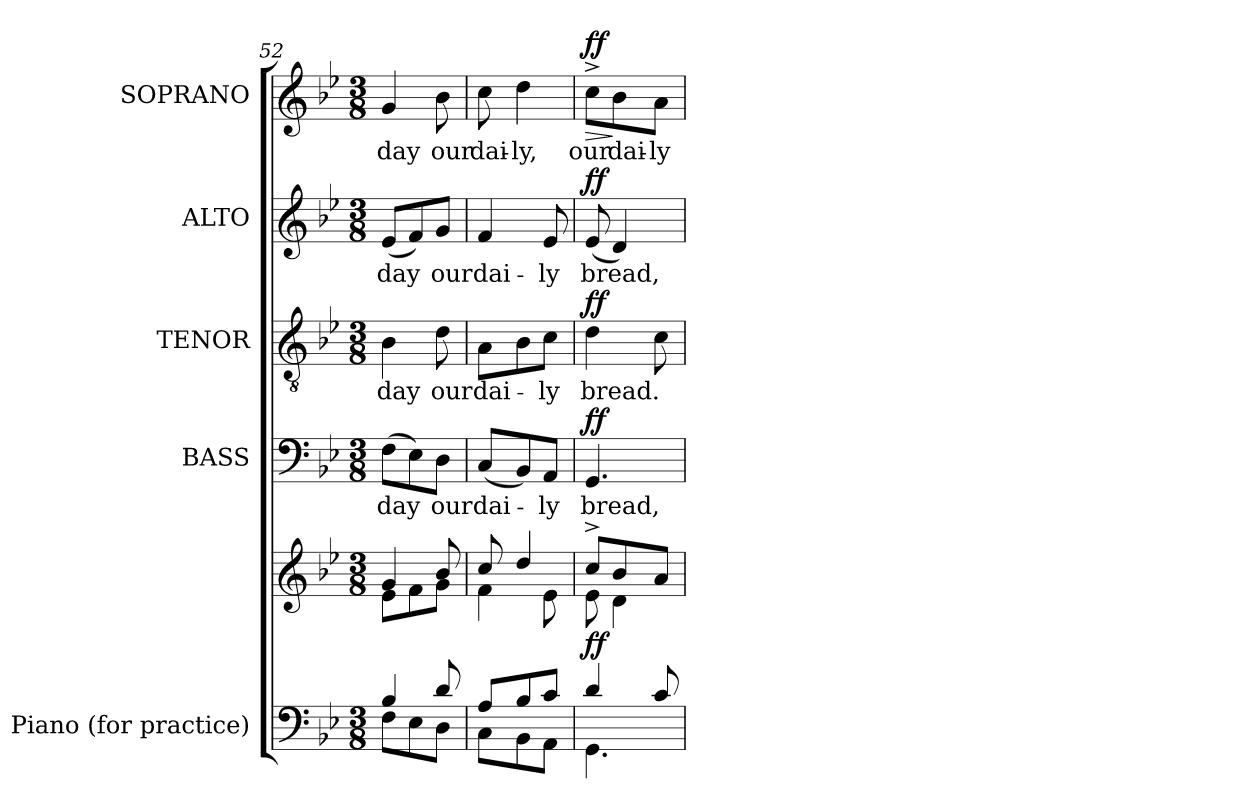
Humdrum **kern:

**kern	**kern	**dynam	**kern	**text	**dynam	**kern	**text	**dynam	**kern	**text	**dynam	**kern	**text	**dynam
*part5	*part5	*part5	*part4	*part4	*part4	*part3	*part3	*part3	*part2	*part2	*part2	*part1	*part1	*part1
*staff6	*staff5	*staff5/6	*staff4	*staff4	*staff4	*staff3	*staff3	*staff3	*staff2	*staff2	*staff2	*staff1	*staff1	*staff1
*I"Piano      (for practice)	*	*	*I"BASS	*	*	*I"TENOR	*	*	*I"ALTO	*	*	*I"SOPRANO	*	*
*I'Pno.	*	*	*I'B.	*	*	*I'T.	*	*	*I'A.	*	*	*I'S.	*	*
*clefF4	*clefG2	*	*clefF4	*	*	*clefGv2	*	*	*clefG2	*	*	*clefG2	*	*
*	*	*	*	*	*	*ITrd7c12	*	*	*	*	*	*	*	*
*k[b-e-]	*k[b-e-]	*	*k[b-e-]	*	*	*k[b-e-]	*	*	*k[b-e-]	*	*	*k[b-e-]	*	*
*B-:	*B-:	*	*B-:	*	*	*B-:	*	*	*B-:	*	*	*B-:	*	*
*M3/8	*M3/8	*	*M3/8	*	*	*M3/8	*	*	*M3/8	*	*	*M3/8	*	*
=52	=52	=52	=52	=52	=52	=52	=52	=52	=52	=52	=52	=52	=52	=52
*^	*^	*	*	*	*	*	*	*	*	*	*	*	*	*
!	!	!	!	!	!	!LO:LY:b:color=#000000	!	!	!	!	!	!	!	!	!	!
!	!	!	!	!	!	!	!	!	!LO:LY:b:color=#000000	!	!	!	!	!	!	!
!	!	!	!	!	!	!	!	!	!	!	!	!LO:LY:b:color=#000000	!	!	!	!
!	!	!	!	!	!	!	!	!	!	!	!	!	!	!	!LO:LY:b:color=#000000	!
4B-i/	8Fi\L	4gi/	8e-i\L	.	(8Fi\L	day	.	4BB-i\	day	.	(8e-i/L	day	.	4gi/	day	.
.	8E-i\	.	8fi\	.	8E-i\)	.	.	.	.	.	8fi/)	.	.	.	.	.
!	!	!	!	!	!	!LO:LY:b:color=#000000	!	!	!	!	!	!	!	!	!	!
!	!	!	!	!	!	!	!	!	!LO:LY:b:color=#000000	!	!	!	!	!	!	!
!	!	!	!	!	!	!	!	!	!	!	!	!LO:LY:b:color=#000000	!	!	!	!
!	!	!	!	!	!	!	!	!	!	!	!	!	!	!	!LO:LY:b:color=#000000	!
8di/	8Di\J	8b-i/	8gi\J	.	8Di\J	our	.	8Di\	our	.	8gi/J	our	.	8b-i\	our	.
=53	=53	=53	=53	=53	=53	=53	=53	=53	=53	=53	=53	=53	=53	=53	=53	=53
!	!	!	!	!	!	!LO:LY:b:color=#000000	!	!	!	!	!	!	!	!	!	!
!	!	!	!	!	!	!	!	!	!LO:LY:b:color=#000000	!	!	!	!	!	!	!
!	!	!	!	!	!	!	!	!	!	!	!	!LO:LY:b:color=#000000	!	!	!	!
!	!	!	!	!	!	!	!	!	!	!	!	!	!	!	!LO:LY:b:color=#000000	!
8Ai/L	8Ci\L	8cci/	4fi\	.	(8Ci/L	dai-	.	8AAi\L	dai-	.	4fi/	dai-	.	8cci\	dai-	.
!	!	!	!	!	!	!	!	!	!	!	!	!	!	!	!LO:LY:b:color=#000000	!
8B-i/	8BB-i\	4ddi/	.	.	8BB-i/)	.	.	8BB-i\	.	.	.	.	.	4ddi\	-ly,	.
!	!	!	!	!	!	!LO:LY:b:color=#000000	!	!	!	!	!	!	!	!	!	!
!	!	!	!	!	!	!	!	!	!LO:LY:b:color=#000000	!	!	!	!	!	!	!
!	!	!	!	!	!	!	!	!	!	!	!	!LO:LY:b:color=#000000	!	!	!	!
8ci/J	8AAi\J	.	8e-i\	.	8AAi/J	-ly	.	8Ci\J	-ly	.	8e-i/	-ly	.	.	.	.
=54	=54	=54	=54	=54	=54	=54	=54	=54	=54	=54	=54	=54	=54	=54	=54	=54
!	!	!	!	!	!	!LO:LY:b:color=#000000	!	!	!	!	!	!	!	!	!	!
!	!	!	!	!	!	!	!	!	!LO:LY:b:color=#000000	!	!	!	!	!	!	!
!	!	!	!	!	!	!	!	!	!	!	!	!LO:LY:b:color=#000000	!	!	!	!
!	!	!	!	!	!	!	!	!	!	!	!	!	!	!	!LO:LY:b:color=#000000	!LO:HP:b
4di/	4.GGi\	8cc^i/L	8e-i\	ff	4.GGi/	bread,	ff	4Di\	bread.	ff	(8e-i/	bread,	ff	8cc^i\L	our	> ff
!	!	!	!	!	!	!	!	!	!	!	!	!	!	!	!LO:LY:b:color=#000000	!
.	.	8b-i/	4di\	.	.	.	.	.	.	.	4di/)	.	.	8b-i\	dai-	]
!	!	!	!	!	!	!	!	!	!	!	!	!	!	!	!LO:LY:b:color=#000000	!
8ci/	.	8ai/J	.	.	.	.	.	8Ci\	.	.	.	.	.	8ai\J	-ly	.
*v	*v	*	*	*	*	*	*	*	*	*	*	*	*	*	*	*
*	*v	*v	*	*	*	*	*	*	*	*	*	*	*	*	*
=	=	=	=	=	=	=	=	=	=	=	=	=	=	=
*-	*-	*-	*-	*-	*-	*-	*-	*-	*-	*-	*-	*-	*-	*-
